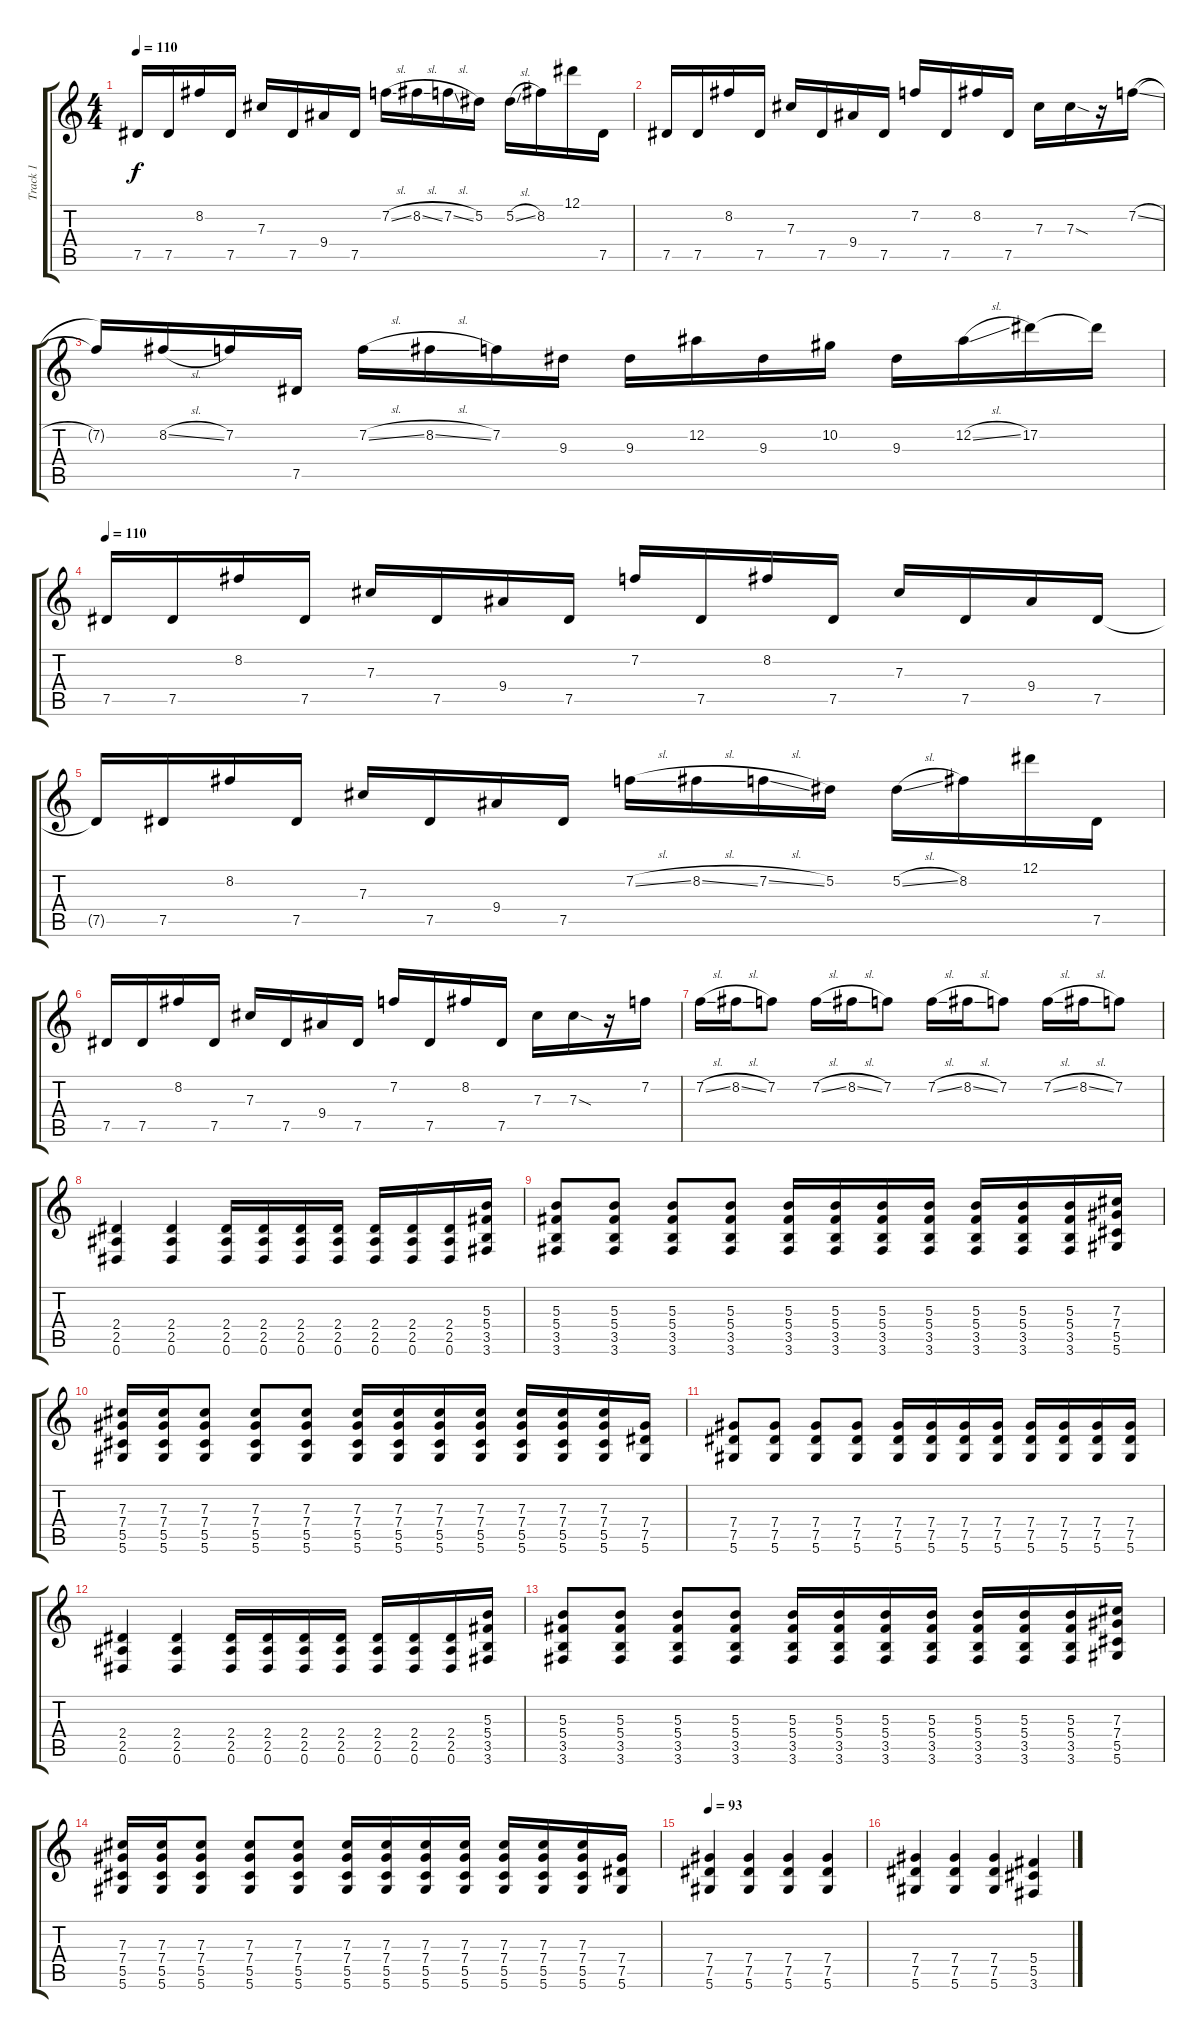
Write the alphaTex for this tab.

\track ("Track 1" "Track 1") {instrument acousticguitarsteel}
\staff {score tabs}
\tuning (Eb4 Bb3 Gb3 Db3 Ab2 Eb2) {hide}
\ts (4 4)
\tempo 110
\clef g2
\ks c
7.5{t}.16{dy f} 7.5.16 8.2.16 7.5.16 7.3.16 7.5.16 9.4.16 7.5.16 7.2{sl}.16 8.2{sl}.16 7.2{sl}.16 5.2.16 5.2{sl}.16 8.2.16 12.1.16 7.5.16 |
7.5.16 7.5.16 8.2.16 7.5.16 7.3.16 7.5.16 9.4.16 7.5.16 7.2.16 7.5.16 8.2.16 7.5.16 7.3.16 7.3{sod}.16 r.16 7.2{sl}.16 |
7.2{t}.16 8.2{sl}.16 7.2.16 7.5.16 7.2{sl}.16 8.2{sl}.16 7.2.16 9.3.16 9.3.16 12.2.16 9.3.16 10.2.16 9.3.16 12.2{sl}.16 17.2.16 17.2{t}.16 |
\tempo 110
7.5.16 7.5.16 8.2.16 7.5.16 7.3.16 7.5.16 9.4.16 7.5.16 7.2.16 7.5.16 8.2.16 7.5.16 7.3.16 7.5.16 9.4.16 7.5.16 |
7.5{t}.16 7.5.16 8.2.16 7.5.16 7.3.16 7.5.16 9.4.16 7.5.16 7.2{sl}.16 8.2{sl}.16 7.2{sl}.16 5.2.16 5.2{sl}.16 8.2.16 12.1.16 7.5.16 |
7.5.16 7.5.16 8.2.16 7.5.16 7.3.16 7.5.16 9.4.16 7.5.16 7.2.16 7.5.16 8.2.16 7.5.16 7.3.16 7.3{sod}.16 r.16 7.2.16 |
7.2{sl}.16 8.2{sl}.16 7.2.8 7.2{sl}.16 8.2{sl}.16 7.2.8 7.2{sl}.16 8.2{sl}.16 7.2.8 7.2{sl}.16 8.2{sl}.16 7.2.8 |
(2.4 2.5 0.6).4 (2.4 2.5 0.6).4 (2.4 2.5 0.6).16 (2.4 2.5 0.6).16 (2.4 2.5 0.6).16 (2.4 2.5 0.6).16 (2.4 2.5 0.6).16 (2.4 2.5 0.6).16 (2.4 2.5 0.6).16 (5.3 5.4 3.5 3.6).16 |
(5.3 5.4 3.5 3.6).8 (5.3 5.4 3.5 3.6).8 (5.3 5.4 3.5 3.6).8 (5.3 5.4 3.5 3.6).8 (5.3 5.4 3.5 3.6).16 (5.3 5.4 3.5 3.6).16 (5.3 5.4 3.5 3.6).16 (5.3 5.4 3.5 3.6).16 (5.3 5.4 3.5 3.6).16 (5.3 5.4 3.5 3.6).16 (5.3 5.4 3.5 3.6).16 (7.3 7.4 5.5 5.6).16 |
(7.3 7.4 5.5 5.6).16 (7.3 7.4 5.5 5.6).16 (7.3 7.4 5.5 5.6).8 (7.3 7.4 5.5 5.6).8 (7.3 7.4 5.5 5.6).8 (7.3 7.4 5.5 5.6).16 (7.3 7.4 5.5 5.6).16 (7.3 7.4 5.5 5.6).16 (7.3 7.4 5.5 5.6).16 (7.3 7.4 5.5 5.6).16 (7.3 7.4 5.5 5.6).16 (7.3 7.4 5.5 5.6).16 (7.4 7.5 5.6).16 |
(7.4 7.5 5.6).8 (7.4 7.5 5.6).8 (7.4 7.5 5.6).8 (7.4 7.5 5.6).8 (7.4 7.5 5.6).16 (7.4 7.5 5.6).16 (7.4 7.5 5.6).16 (7.4 7.5 5.6).16 (7.4 7.5 5.6).16 (7.4 7.5 5.6).16 (7.4 7.5 5.6).16 (7.4 7.5 5.6).16 |
(2.4 2.5 0.6).4 (2.4 2.5 0.6).4 (2.4 2.5 0.6).16 (2.4 2.5 0.6).16 (2.4 2.5 0.6).16 (2.4 2.5 0.6).16 (2.4 2.5 0.6).16 (2.4 2.5 0.6).16 (2.4 2.5 0.6).16 (5.3 5.4 3.5 3.6).16 |
(5.3 5.4 3.5 3.6).8 (5.3 5.4 3.5 3.6).8 (5.3 5.4 3.5 3.6).8 (5.3 5.4 3.5 3.6).8 (5.3 5.4 3.5 3.6).16 (5.3 5.4 3.5 3.6).16 (5.3 5.4 3.5 3.6).16 (5.3 5.4 3.5 3.6).16 (5.3 5.4 3.5 3.6).16 (5.3 5.4 3.5 3.6).16 (5.3 5.4 3.5 3.6).16 (7.3 7.4 5.5 5.6).16 |
(7.3 7.4 5.5 5.6).16 (7.3 7.4 5.5 5.6).16 (7.3 7.4 5.5 5.6).8 (7.3 7.4 5.5 5.6).8 (7.3 7.4 5.5 5.6).8 (7.3 7.4 5.5 5.6).16 (7.3 7.4 5.5 5.6).16 (7.3 7.4 5.5 5.6).16 (7.3 7.4 5.5 5.6).16 (7.3 7.4 5.5 5.6).16 (7.3 7.4 5.5 5.6).16 (7.3 7.4 5.5 5.6).16 (7.4 7.5 5.6).16 |
\tempo 93
(7.4 7.5 5.6).4 (7.4 7.5 5.6).4 (7.4 7.5 5.6).4 (7.4 7.5 5.6).4 |
(7.4 7.5 5.6).4 (7.4 7.5 5.6).4 (7.4 7.5 5.6).4 (5.4 5.5 3.6).4
